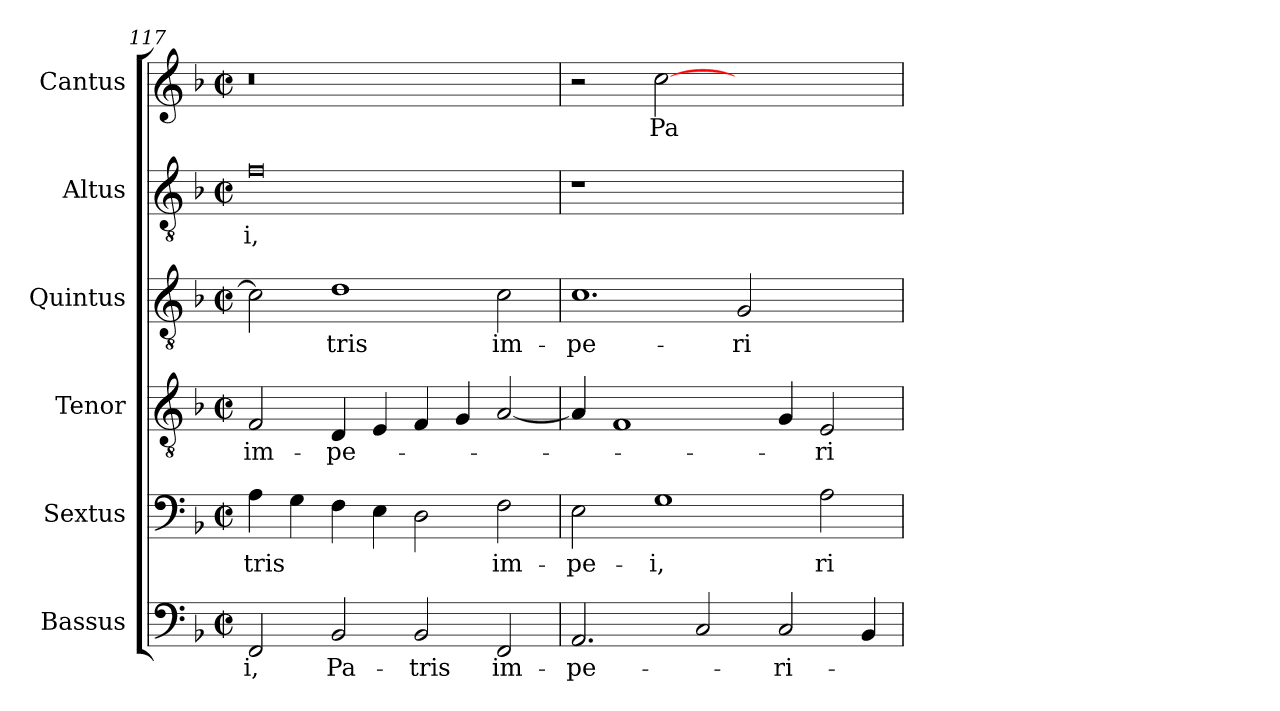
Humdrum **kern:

**kern	**text	**kern	**text	**kern	**text	**kern	**text	**kern	**text	**kern	**text
*part6	*part6	*part5	*part5	*part4	*part4	*part3	*part3	*part2	*part2	*part1	*part1
*staff6	*staff6	*staff5	*staff5	*staff4	*staff4	*staff3	*staff3	*staff2	*staff2	*staff1	*staff1
*I"Bassus	*	*I"Sextus	*	*I"Tenor	*	*I"Quintus	*	*I"Altus	*	*I"Cantus	*
*clefF4	*	*clefF4	*	*clefGv2	*	*clefGv2	*	*clefGv2	*	*clefG2	*
*k[b-]	*	*k[b-]	*	*k[b-]	*	*k[b-]	*	*k[b-]	*	*k[b-]	*
*F:	*	*F:	*	*F:	*	*F:	*	*F:	*	*F:	*
*M2/2	*	*M2/2	*	*M2/2	*	*M2/2	*	*M2/2	*	*M2/2	*
*met(c|)	*	*met(c|)	*	*met(c|)	*	*met(c|)	*	*met(c|)	*	*met(c|)	*
=117	=117	=117	=117	=117	=117	=117	=117	=117	=117	=117	=117
!	!LO:LY:b:cj	!	!LO:LY:b	!	!LO:LY:b:cj	!	!	!	!LO:LY:b:cj	!	!
2FF/	-i,	4A\	-tris	2F/	im-	2c\]	.	0f	i,	0r	.
.	.	4G\	.	.	.	.	.	.	.	.	.
!	!LO:LY:b:cj	!	!	!	!LO:LY:b:cj	!	!LO:LY:b:cj	!	!	!	!
2BB-/	Pa-	4F\	.	4D/	-pe-	1d	-tris	.	.	.	.
.	.	4E\	.	4E/	.	.	.	.	.	.	.
!	!LO:LY:b:cj	!	!	!	!	!	!	!	!	!	!
2BB-/	-tris	2D\	.	4F/	.	.	.	.	.	.	.
.	.	.	.	4G/	.	.	.	.	.	.	.
!	!LO:LY:b:cj	!	!LO:LY:b:cj	!	!	!	!LO:LY:b:cj	!	!	!	!
2FF/	im-	2F\	im-	[<2A/	.	2c\	im-	.	.	.	.
=118	=118	=118	=118	=118	=118	=118	=118	=118	=118	=118	=118
!	!LO:LY:b:cj	!	!LO:LY:b:cj	!	!	!LO:N:vis=1.	!LO:LY:b:cj	!	!	!	!
2.AA/	-pe-	2E\	-pe-	4A/]	.	1c	-pe-	1r	.	2r	.
.	.	.	.	1F	.	.	.	.	.	.	.
!	!	!	!LO:LY:b:cj	!	!	!	!	!	!	!	!LO:LY:b
.	.	1G	-i,	.	.	.	.	.	.	[<2cc\	Pa-
2C/	.	.	.	.	.	.	.	.	.	.	.
!	!	!	!	!	!	!	!LO:LY:b:cj	!	!	!	!
.	.	.	.	.	.	2G/	-ri-	1ryy	.	1ryy	.
!	!LO:LY:b:cj	!	!	!	!	!	!	!	!	!	!
2C/	-ri-	.	.	4G/	.	.	.	.	.	.	.
!	!	!	!LO:LY:b:cj	!	!LO:LY:b:cj	!	!	!	!	!	!
.	.	2A\	-ri-	2E/	-ri-	2ryy	.	.	.	.	.
4BB-/	.	.	.	.	.	.	.	.	.	.	.
=	=	=	=	=	=	=	=	=	=	=	=
*-	*-	*-	*-	*-	*-	*-	*-	*-	*-	*-	*-
